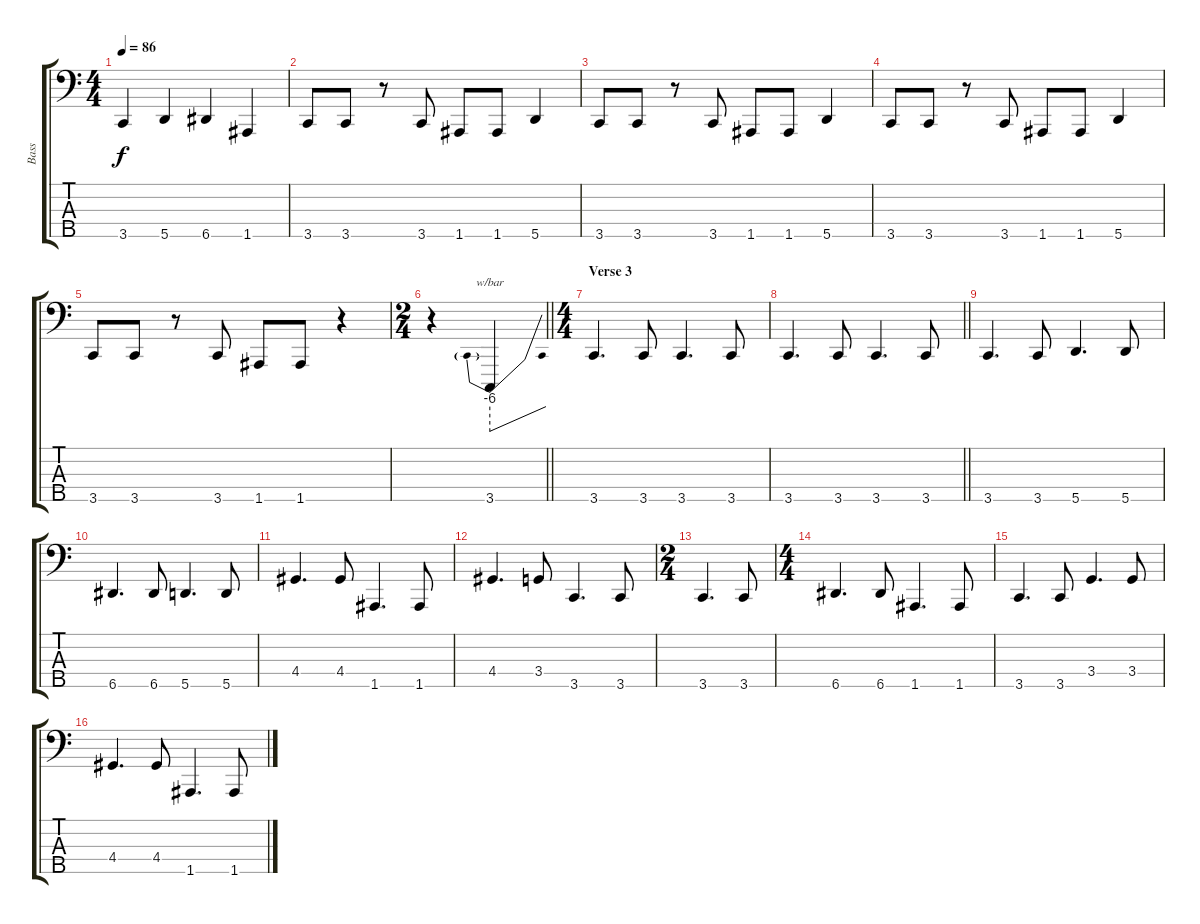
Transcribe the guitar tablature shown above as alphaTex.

\track ("Bass" "Bass") {instrument electricbasspick}
\staff {score tabs}
\tuning (G2 D2 A1 E1 A0) {hide}
\ts (4 4)
\tempo 86
\clef f4
\ks c
3.5.4{dy f} 5.5.4 6.5.4 1.5.4 |
3.5.8 3.5.8 r.8 3.5.8 1.5.8 1.5.8 5.5.4 |
3.5.8 3.5.8 r.8 3.5.8 1.5.8 1.5.8 5.5.4 |
3.5.8 3.5.8 r.8 3.5.8 1.5.8 1.5.8 5.5.4 |
3.5.8 3.5.8 r.8 3.5.8 1.5.8 1.5.8 r.4 |
\ts (2 4)
\barLineRight lightlight
r.4 3.5.4{tbe (predivedive default 0 -24 60 0)} |
\ts (4 4)
\section ("" "Verse 3")
3.5.4{d} 3.5.8 3.5.4{d} 3.5.8 |
\barLineRight lightlight
3.5.4{d} 3.5.8 3.5.4{d} 3.5.8 |
3.5.4{d} 3.5.8 5.5.4{d} 5.5.8 |
6.5.4{d} 6.5.8 5.5.4{d} 5.5.8 |
4.4.4{d} 4.4.8 1.5.4{d} 1.5.8 |
4.4.4{d} 3.4.8 3.5.4{d} 3.5.8 |
\ts (2 4)
3.5.4{d} 3.5.8 |
\ts (4 4)
6.5.4{d} 6.5.8 1.5.4{d} 1.5.8 |
3.5.4{d} 3.5.8 3.4.4{d} 3.4.8 |
4.4.4{d} 4.4.8 1.5.4{d} 1.5.8
